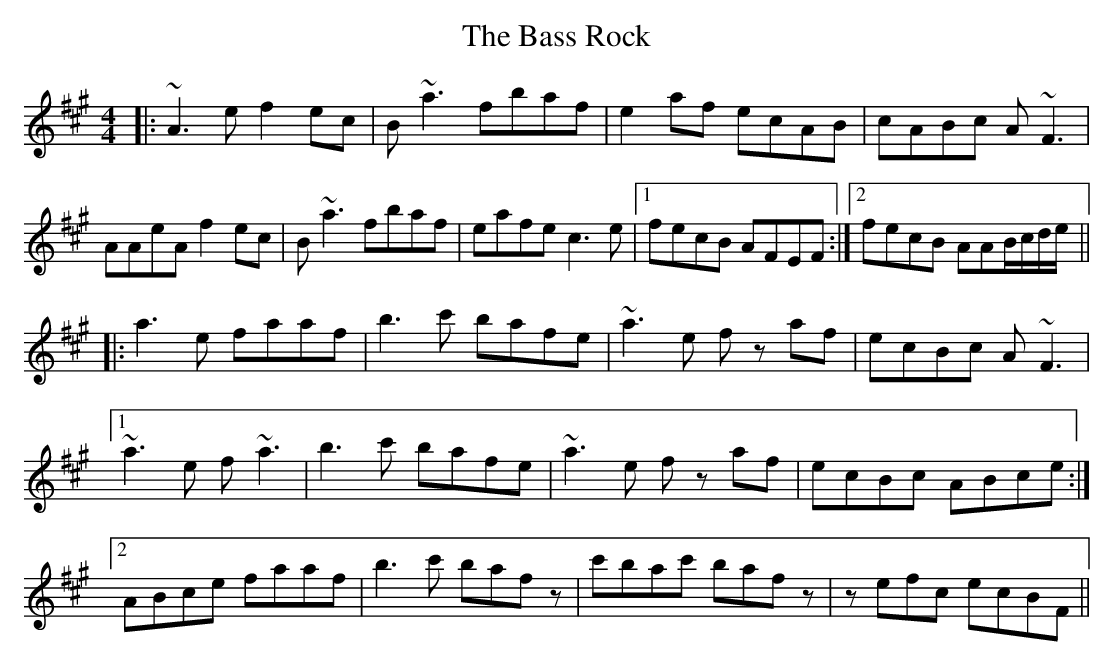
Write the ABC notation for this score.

X:1
T: The Bass Rock
M: 4/4
L: 1/8
K: Amaj
|:~A3 e f2 ec|B ~a3 fbaf|e2 af ecAB|cABc A ~F3|
AAeA f2 ec|B ~a3 fbaf|eafe c3 e|1 fecB AFEF:|2 fecB AAB/c/d/e/||
|:a3 e faaf|b3 c' bafe|~a3 e fz af|ecBc A ~F3|
[1 ~a3 e f ~a3|b3 c' bafe|~a3 e fz af|ecBc ABce:|
[2 ABce faaf|b3 c' baf z|c'bac' bafz|z efc ecBF||
